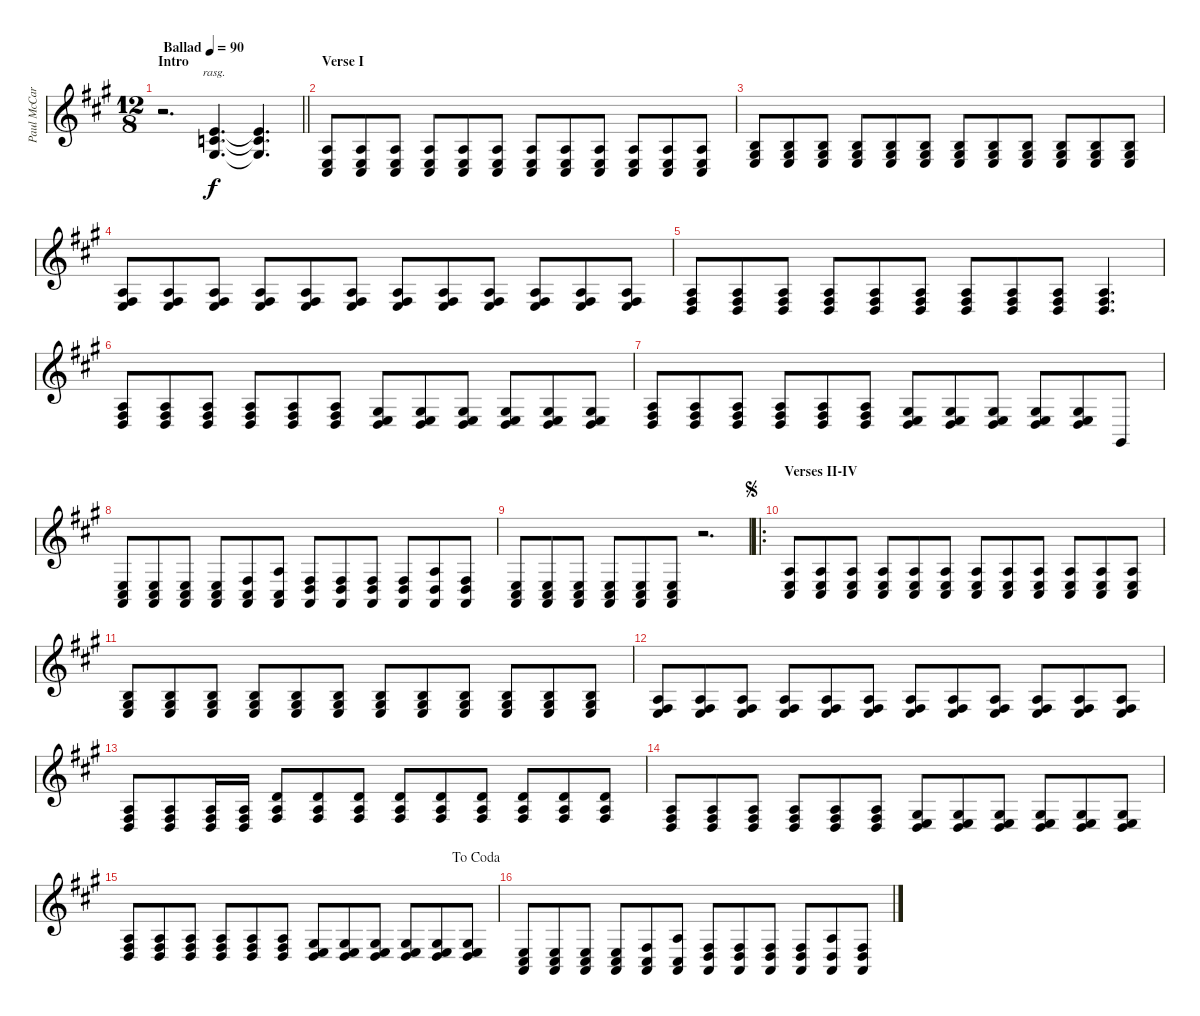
\track ("Paul McCartney's piano" "Paul McCar") {instrument brightacousticpiano}
\staff {score}
\tuning (E4 B3 G3 D3 A2 E2) {hide}
\ts (12 8)
\section ("" "Intro")
\tempo (90 "Ballad")
\clef g2
\barLineRight lightlight
\ks a
r.2{d dy f instrument brightacousticpiano} (0.1 1.2 1.3).4{d bd 480 rasg ii} (0.1{t} 1.2{t} 1.3{t}).4{d} |
\section ("" "Verse I")
(2.3 2.4 4.5).8 (2.3 2.4 4.5).8 (2.3 2.4 4.5).8 (2.3 2.4 4.5).8 (2.3 2.4 4.5).8 (2.3 2.4 4.5).8 (2.3 2.4 4.5).8 (2.3 2.4 4.5).8 (2.3 2.4 4.5).8 (2.3 2.4 4.5).8 (2.3 2.4 4.5).8 (2.3 2.4 4.5).8 |
(0.2 1.3 2.4).8 (0.2 1.3 2.4).8 (0.2 1.3 2.4).8 (0.2 1.3 2.4).8 (0.2 1.3 2.4).8 (0.2 1.3 2.4).8 (0.2 1.3 2.4).8 (0.2 1.3 2.4).8 (0.2 1.3 2.4).8 (0.2 1.3 2.4).8 (0.2 1.3 2.4).8 (0.2 1.3 2.4).8 |
(2.3 2.4 9.5).8 (2.3 2.4 9.5).8 (2.3 2.4 9.5).8 (2.3 2.4 9.5).8 (2.3 2.4 9.5).8 (2.3 2.4 9.5).8 (2.3 2.4 9.5).8 (2.3 2.4 9.5).8 (2.3 2.4 9.5).8 (2.3 2.4 9.5).8 (2.3 2.4 9.5).8 (2.3 2.4 9.5).8 |
(2.3 0.4 9.5).8 (2.3 0.4 9.5).8 (2.3 0.4 9.5).8 (2.3 0.4 9.5).8 (2.3 0.4 9.5).8 (2.3 0.4 9.5).8 (2.3 0.4 9.5).8 (2.3 0.4 9.5).8 (2.3 0.4 9.5).8 (2.3 0.4 9.5).4{d} |
(2.3 0.4 9.5).8 (2.3 0.4 9.5).8 (2.3 0.4 9.5).8 (2.3 0.4 9.5).8 (2.3 0.4 9.5).8 (2.3 0.4 9.5).8 (1.3 2.4 5.5).8 (1.3 2.4 5.5).8 (1.3 2.4 5.5).8 (1.3 2.4 5.5).8 (1.3 2.4 5.5).8 (1.3 2.4 5.5).8 |
(2.3 4.4 5.5).8 (2.3 4.4 5.5).8 (2.3 4.4 5.5).8 (2.3 4.4 5.5).8 (2.3 4.4 5.5).8 (2.3 4.4 5.5).8 (1.3 0.4 7.5).8 (1.3 0.4 7.5).8 (1.3 0.4 7.5).8 (1.3 0.4 7.5).8 (1.3 0.4 7.5).8 4.6.8 |
(2.4 0.5 9.6).8 (2.4 0.5 9.6).8 (2.4 0.5 9.6).8 (2.4 0.5 9.6).8 (4.4 0.5 9.6).8 (2.3 4.5 5.6).8 (0.4 0.5 14.6).8 (0.4 0.5 14.6).8 (0.4 0.5 14.6).8 (0.4 0.5 14.6).8 (2.3 0.4 0.5).8 (0.4 0.5 14.6).8 |
(2.4 4.5 5.6).8 (2.4 4.5 5.6).8 (2.4 4.5 5.6).8 (2.4 4.5 5.6).8 (2.4 4.5 5.6).8 (2.4 4.5 5.6).8 r.2{d} |
\ro
\section ("" "Verses II-IV")
\jump segno
(2.3 2.4 4.5).8 (2.3 2.4 4.5).8 (2.3 2.4 4.5).8 (2.3 2.4 4.5).8 (2.3 2.4 4.5).8 (2.3 2.4 4.5).8 (2.3 2.4 4.5).8 (2.3 2.4 4.5).8 (2.3 2.4 4.5).8 (2.3 2.4 4.5).8 (2.3 2.4 4.5).8 (2.3 2.4 4.5).8 |
(0.2 1.3 2.4).8 (0.2 1.3 2.4).8 (0.2 1.3 2.4).8 (0.2 1.3 2.4).8 (0.2 1.3 2.4).8 (0.2 1.3 2.4).8 (0.2 1.3 2.4).8 (0.2 1.3 2.4).8 (0.2 1.3 2.4).8 (0.2 1.3 2.4).8 (0.2 1.3 2.4).8 (0.2 1.3 2.4).8 |
(2.3 2.4 9.5).8 (2.3 2.4 9.5).8 (2.3 2.4 9.5).8 (2.3 2.4 9.5).8 (2.3 2.4 9.5).8 (2.3 2.4 9.5).8 (2.3 2.4 9.5).8 (2.3 2.4 9.5).8 (2.3 2.4 9.5).8 (2.3 2.4 9.5).8 (2.3 2.4 9.5).8 (2.3 2.4 9.5).8 |
(2.3 0.4 9.5).8 (2.3 0.4 9.5).8 (2.3 0.4 9.5).16 (2.3 0.4 9.5).16 (3.2 2.3 4.4).8 (3.2 2.3 4.4).8 (3.2 2.3 4.4).8 (3.2 2.3 4.4).8 (3.2 2.3 4.4).8 (3.2 2.3 4.4).8 (3.2 2.3 4.4).8 (3.2 2.3 4.4).8 (3.2 2.3 4.4).8 |
(2.3 4.4 5.5).8 (2.3 4.4 5.5).8 (2.3 4.4 5.5).8 (2.3 4.4 5.5).8 (2.3 4.4 5.5).8 (2.3 4.4 5.5).8 (1.3 0.4 7.5).8 (1.3 0.4 7.5).8 (1.3 0.4 7.5).8 (1.3 0.4 7.5).8 (1.3 0.4 7.5).8 (1.3 0.4 7.5).8 |
\jump dacoda
(2.3 0.4 9.5).8 (2.3 0.4 9.5).8 (2.3 0.4 9.5).8 (2.3 0.4 9.5).8 (2.3 0.4 9.5).8 (2.3 0.4 9.5).8 (1.3 0.4 7.5).8 (1.3 0.4 7.5).8 (1.3 0.4 7.5).8 (1.3 0.4 7.5).8 (1.3 0.4 7.5).8 (1.3 0.4 7.5).8 |
(2.4 4.5 5.6).8 (2.4 4.5 5.6).8 (2.4 4.5 5.6).8 (2.4 4.5 5.6).8 (4.4 4.5 5.6).8 (2.3 4.5 5.6).8 (4.4 5.5 5.6).8 (4.4 5.5 5.6).8 (4.4 5.5 5.6).8 (4.4 5.5 5.6).8 (2.3 5.5 5.6).8 (4.4 5.5 5.6).8
